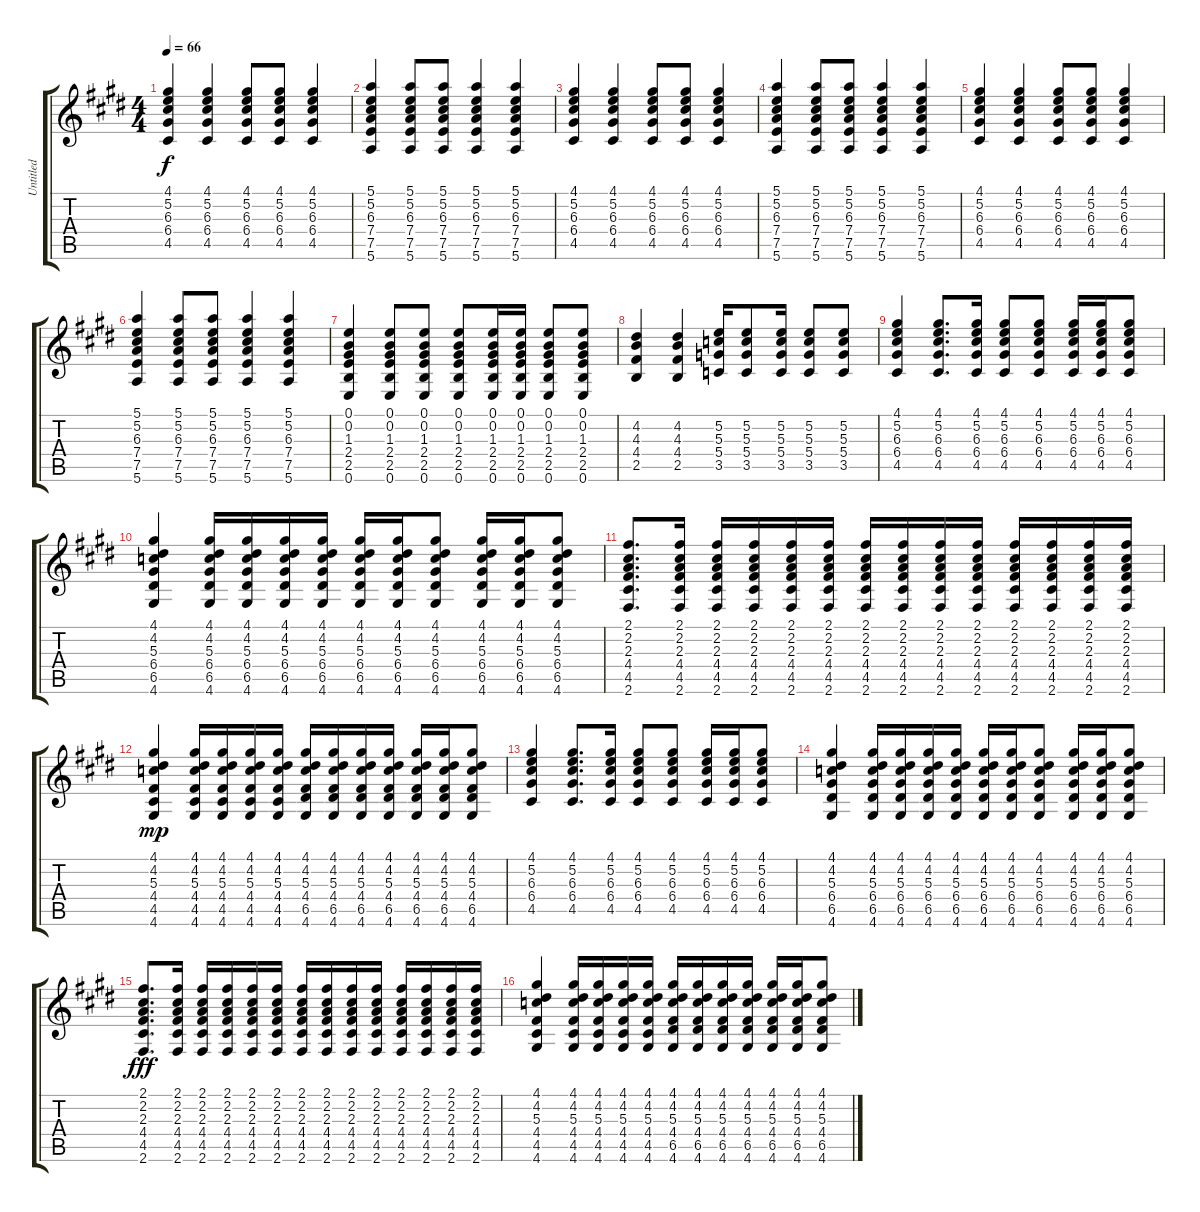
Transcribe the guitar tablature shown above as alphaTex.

\track ("Untitled" "Untitled") {instrument electricguitarclean}
\staff {score tabs}
\tuning (E4 B3 G3 D3 A2 E2) {hide}
\ts (4 4)
\tempo 66
\clef g2
\ks e
(4.1 5.2 6.3 6.4 4.5).4{dy f} (4.1 5.2 6.3 6.4 4.5).4 (4.1 5.2 6.3 6.4 4.5).8 (4.1 5.2 6.3 6.4 4.5).8 (4.1 5.2 6.3 6.4 4.5).4 |
(5.1 5.2 6.3 7.4 7.5 5.6).4 (5.1 5.2 6.3 7.4 7.5 5.6).8 (5.1 5.2 6.3 7.4 7.5 5.6).8 (5.1 5.2 6.3 7.4 7.5 5.6).4 (5.1 5.2 6.3 7.4 7.5 5.6).4 |
(4.1 5.2 6.3 6.4 4.5).4 (4.1 5.2 6.3 6.4 4.5).4 (4.1 5.2 6.3 6.4 4.5).8 (4.1 5.2 6.3 6.4 4.5).8 (4.1 5.2 6.3 6.4 4.5).4 |
(5.1 5.2 6.3 7.4 7.5 5.6).4 (5.1 5.2 6.3 7.4 7.5 5.6).8 (5.1 5.2 6.3 7.4 7.5 5.6).8 (5.1 5.2 6.3 7.4 7.5 5.6).4 (5.1 5.2 6.3 7.4 7.5 5.6).4 |
(4.1 5.2 6.3 6.4 4.5).4 (4.1 5.2 6.3 6.4 4.5).4 (4.1 5.2 6.3 6.4 4.5).8 (4.1 5.2 6.3 6.4 4.5).8 (4.1 5.2 6.3 6.4 4.5).4 |
(5.1 5.2 6.3 7.4 7.5 5.6).4 (5.1 5.2 6.3 7.4 7.5 5.6).8 (5.1 5.2 6.3 7.4 7.5 5.6).8 (5.1 5.2 6.3 7.4 7.5 5.6).4 (5.1 5.2 6.3 7.4 7.5 5.6).4 |
(0.1 0.2 1.3 2.4 2.5 0.6).4 (0.1 0.2 1.3 2.4 2.5 0.6).8 (0.1 0.2 1.3 2.4 2.5 0.6).8 (0.1 0.2 1.3 2.4 2.5 0.6).8 (0.1 0.2 1.3 2.4 2.5 0.6).16 (0.1 0.2 1.3 2.4 2.5 0.6).16 (0.1 0.2 1.3 2.4 2.5 0.6).8 (0.1 0.2 1.3 2.4 2.5 0.6).8 |
(4.2 4.3 4.4 2.5).4 (4.2 4.3 4.4 2.5).4 (5.2 5.3 5.4 3.5).16 (5.2 5.3 5.4 3.5).8 (5.2 5.3 5.4 3.5).16 (5.2 5.3 5.4 3.5).8 (5.2 5.3 5.4 3.5).8 |
(4.1 5.2 6.3 6.4 4.5).4 (4.1 5.2 6.3 6.4 4.5).8{d} (4.1 5.2 6.3 6.4 4.5).16 (4.1 5.2 6.3 6.4 4.5).8 (4.1 5.2 6.3 6.4 4.5).8 (4.1 5.2 6.3 6.4 4.5).16 (4.1 5.2 6.3 6.4 4.5).16 (4.1 5.2 6.3 6.4 4.5).8 |
(4.1 4.2 5.3 6.4 6.5 4.6).4 (4.1 4.2 5.3 6.4 6.5 4.6).16 (4.1 4.2 5.3 6.4 6.5 4.6).16 (4.1 4.2 5.3 6.4 6.5 4.6).16 (4.1 4.2 5.3 6.4 6.5 4.6).16 (4.1 4.2 5.3 6.4 6.5 4.6).16 (4.1 4.2 5.3 6.4 6.5 4.6).16 (4.1 4.2 5.3 6.4 6.5 4.6).8 (4.1 4.2 5.3 6.4 6.5 4.6).16 (4.1 4.2 5.3 6.4 6.5 4.6).16 (4.1 4.2 5.3 6.4 6.5 4.6).8 |
(2.1 2.2 2.3 4.4 4.5 2.6).8{d} (2.1 2.2 2.3 4.4 4.5 2.6).16 (2.1 2.2 2.3 4.4 4.5 2.6).16 (2.1 2.2 2.3 4.4 4.5 2.6).16 (2.1 2.2 2.3 4.4 4.5 2.6).16 (2.1 2.2 2.3 4.4 4.5 2.6).16 (2.1 2.2 2.3 4.4 4.5 2.6).16 (2.1 2.2 2.3 4.4 4.5 2.6).16 (2.1 2.2 2.3 4.4 4.5 2.6).16 (2.1 2.2 2.3 4.4 4.5 2.6).16 (2.1 2.2 2.3 4.4 4.5 2.6).16 (2.1 2.2 2.3 4.4 4.5 2.6).16 (2.1 2.2 2.3 4.4 4.5 2.6).16 (2.1 2.2 2.3 4.4 4.5 2.6).16 |
(4.1 4.2 5.3 4.4 4.5 4.6).4{dy mp} (4.1 4.2 5.3 4.4 4.5 4.6).16 (4.1 4.2 5.3 4.4 4.5 4.6).16 (4.1 4.2 5.3 4.4 4.5 4.6).16 (4.1 4.2 5.3 4.4 4.5 4.6).16 (4.1 4.2 5.3 4.4 6.5 4.6).16 (4.1 4.2 5.3 4.4 6.5 4.6).16 (4.1 4.2 5.3 4.4 6.5 4.6).16 (4.1 4.2 5.3 4.4 6.5 4.6).16 (4.1 4.2 5.3 4.4 6.5 4.6).16 (4.1 4.2 5.3 4.4 6.5 4.6).16 (4.1 4.2 5.3 4.4 6.5 4.6).8 |
(4.1 5.2 6.3 6.4 4.5).4 (4.1 5.2 6.3 6.4 4.5).8{d} (4.1 5.2 6.3 6.4 4.5).16 (4.1 5.2 6.3 6.4 4.5).8 (4.1 5.2 6.3 6.4 4.5).8 (4.1 5.2 6.3 6.4 4.5).16 (4.1 5.2 6.3 6.4 4.5).16 (4.1 5.2 6.3 6.4 4.5).8 |
(4.1 4.2 5.3 6.4 6.5 4.6).4 (4.1 4.2 5.3 6.4 6.5 4.6).16 (4.1 4.2 5.3 6.4 6.5 4.6).16 (4.1 4.2 5.3 6.4 6.5 4.6).16 (4.1 4.2 5.3 6.4 6.5 4.6).16 (4.1 4.2 5.3 6.4 6.5 4.6).16 (4.1 4.2 5.3 6.4 6.5 4.6).16 (4.1 4.2 5.3 6.4 6.5 4.6).8 (4.1 4.2 5.3 6.4 6.5 4.6).16 (4.1 4.2 5.3 6.4 6.5 4.6).16 (4.1 4.2 5.3 6.4 6.5 4.6).8 |
(2.1 2.2 2.3 4.4 4.5 2.6).8{d dy fff} (2.1 2.2 2.3 4.4 4.5 2.6).16 (2.1 2.2 2.3 4.4 4.5 2.6).16 (2.1 2.2 2.3 4.4 4.5 2.6).16 (2.1 2.2 2.3 4.4 4.5 2.6).16 (2.1 2.2 2.3 4.4 4.5 2.6).16 (2.1 2.2 2.3 4.4 4.5 2.6).16 (2.1 2.2 2.3 4.4 4.5 2.6).16 (2.1 2.2 2.3 4.4 4.5 2.6).16 (2.1 2.2 2.3 4.4 4.5 2.6).16 (2.1 2.2 2.3 4.4 4.5 2.6).16 (2.1 2.2 2.3 4.4 4.5 2.6).16 (2.1 2.2 2.3 4.4 4.5 2.6).16 (2.1 2.2 2.3 4.4 4.5 2.6).16 |
(4.1 4.2 5.3 4.4 4.5 4.6).4 (4.1 4.2 5.3 4.4 4.5 4.6).16 (4.1 4.2 5.3 4.4 4.5 4.6).16 (4.1 4.2 5.3 4.4 4.5 4.6).16 (4.1 4.2 5.3 4.4 4.5 4.6).16 (4.1 4.2 5.3 4.4 6.5 4.6).16 (4.1 4.2 5.3 4.4 6.5 4.6).16 (4.1 4.2 5.3 4.4 6.5 4.6).16 (4.1 4.2 5.3 4.4 6.5 4.6).16 (4.1 4.2 5.3 4.4 6.5 4.6).16 (4.1 4.2 5.3 4.4 6.5 4.6).16 (4.1 4.2 5.3 4.4 6.5 4.6).8
